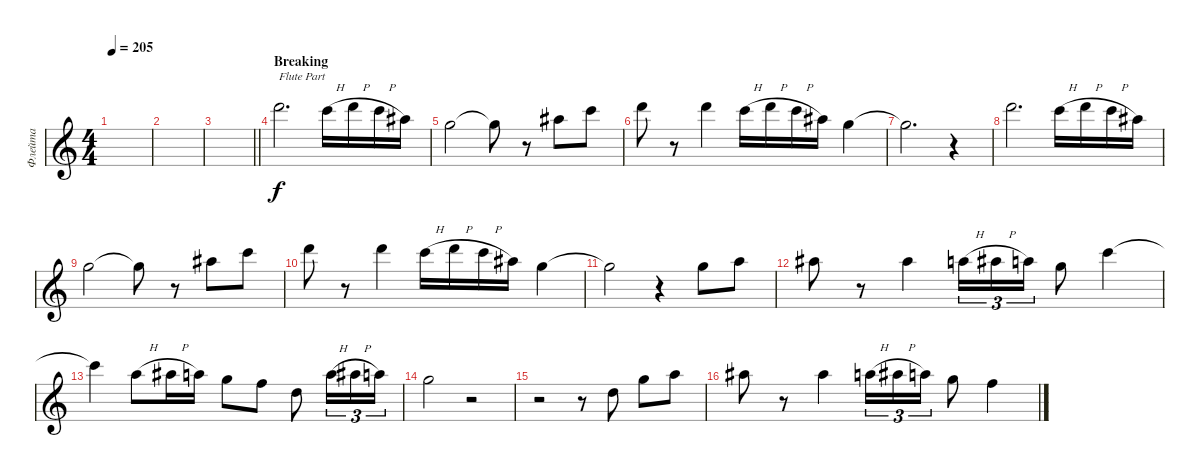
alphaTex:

\track ("Флейта" "Флейта") {instrument flute}
\staff {score}
\tuning (E4 B3 G3 D3 A2 E2) {hide}
\ts (4 4)
\tempo 205
\clef g2
\ks aminor
|
|
\barLineRight lightlight
|
\section ("" "Breaking")
22.1.2{d txt "Flute Part" dy f instrument flute} 20.1{h}.16 22.1{h}.16 20.1{h}.16 18.1.16 |
20.2.2 20.2{t}.8 r.8 18.1.8 20.1.8 |
22.1.8 r.8 22.1.4 20.1{h}.16 22.1{h}.16 20.1{h}.16 18.1.16 20.2.4 |
20.2{t}.2{d} r.4 |
22.1.2{d} 20.1{h}.16 22.1{h}.16 20.1{h}.16 18.1.16 |
20.2.2 20.2{t}.8 r.8 18.1.8 20.1.8 |
22.1.8 r.8 22.1.4 20.1{h}.16 22.1{h}.16 20.1{h}.16 18.1.16 20.2.4 |
20.2{t}.2 r.4 20.2.8 22.2.8 |
18.1.8 r.8 18.1.4 17.1{h}.16{tu (3 2)} 18.1{h}.16{tu (3 2)} 17.1.16{tu (3 2)} 20.2.8 20.1.4 |
20.1{t}.4 17.1{h}.8 18.1{h}.16 17.1.16 20.2.8 18.2.8 19.3.8 17.1{h}.16{tu (3 2)} 18.1{h}.16{tu (3 2)} 17.1.16{tu (3 2)} |
20.2.2 r.2 |
r.2 r.8 19.3.8 20.2.8 22.2.8 |
18.1.8 r.8 18.1.4 17.1{h}.16{tu (3 2)} 18.1{h}.16{tu (3 2)} 17.1.16{tu (3 2)} 20.2.8 18.2.4
